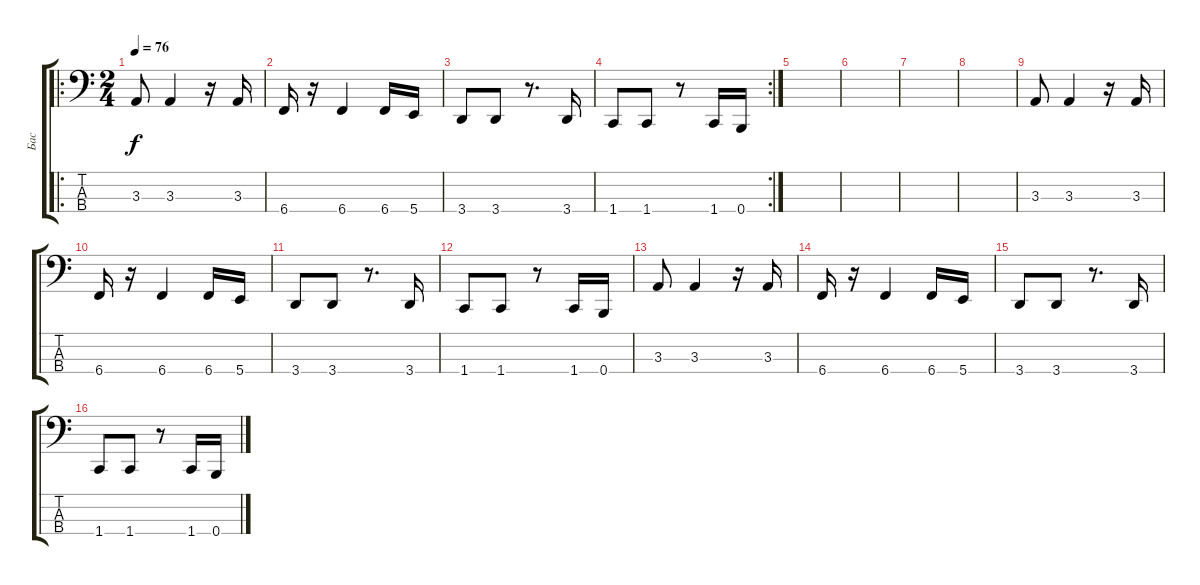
\track ("Бас" "Бас") {instrument electricbasspick}
\staff {score tabs}
\tuning (E2 B1 Gb1 B0) {hide}
\ro
\ts (2 4)
\tempo 76
\clef f4
\ks c
3.3.8{dy f} 3.3.4 r.16 3.3.16 |
6.4.16 r.16 6.4.4 6.4.16 5.4.16 |
3.4.8 3.4.8 r.8{d} 3.4.16 |
\rc 2
1.4.8 1.4.8 r.8 1.4.16 0.4.16 |
|
|
|
|
3.3.8 3.3.4 r.16 3.3.16 |
6.4.16 r.16 6.4.4 6.4.16 5.4.16 |
3.4.8 3.4.8 r.8{d} 3.4.16 |
1.4.8 1.4.8 r.8 1.4.16 0.4.16 |
3.3.8 3.3.4 r.16 3.3.16 |
6.4.16 r.16 6.4.4 6.4.16 5.4.16 |
3.4.8 3.4.8 r.8{d} 3.4.16 |
1.4.8 1.4.8 r.8 1.4.16 0.4.16
